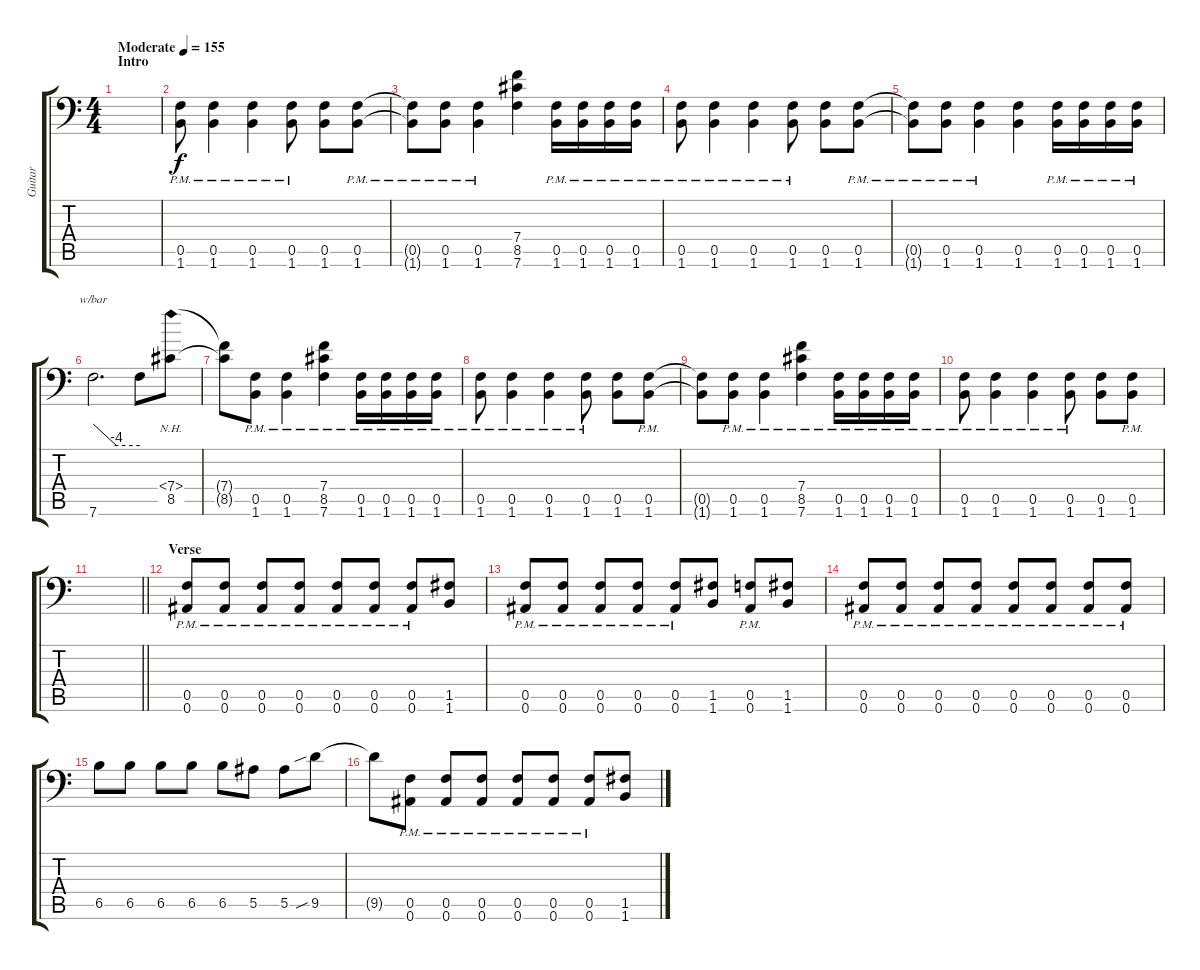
\track ("Guitar" "Guitar") {instrument distortionguitar}
\staff {score tabs}
\tuning (C4 G3 Eb3 Bb2 F2 Bb1) {hide}
\ts (4 4)
\section ("" "Intro")
\tempo (155 "Moderate")
\clef f4
\ks c
|
(0.5{pm} 1.6{pm}).8 (0.5{pm} 1.6{pm}).4 (0.5{pm} 1.6{pm}).4 (0.5{pm} 1.6{pm}).8 (0.5 1.6).8 (0.5{pm} 1.6{pm}).8 |
(0.5{pm t} 1.6{pm t}).8 (0.5{pm} 1.6{pm}).8 (0.5{pm} 1.6{pm}).4 (7.4 8.5 7.6).4 (0.5{pm} 1.6{pm}).16 (0.5{pm} 1.6{pm}).16 (0.5{pm} 1.6{pm}).16 (0.5{pm} 1.6{pm}).16 |
(0.5{pm} 1.6{pm}).8 (0.5{pm} 1.6{pm}).4 (0.5{pm} 1.6{pm}).4 (0.5{pm} 1.6{pm}).8 (0.5 1.6).8 (0.5{pm} 1.6{pm}).8 |
(0.5{pm t} 1.6{pm t}).8 (0.5{pm} 1.6{pm}).8 (0.5{pm} 1.6{pm}).4 (0.5 1.6).4 (0.5{pm} 1.6{pm}).16 (0.5{pm} 1.6{pm}).16 (0.5{pm} 1.6{pm}).16 (0.5{pm} 1.6{pm}).16 |
7.6.2{d tbe (custom default 0 0 30 -16 60 -16)} 7.6{t}.8 (7.4{nh} 8.5).8 |
(7.4{t} 8.5{t}).8 (0.5{pm} 1.6{pm}).8 (0.5{pm} 1.6{pm}).4 (7.4 8.5{pm} 7.6).4 (0.5{pm} 1.6{pm}).16 (0.5{pm} 1.6{pm}).16 (0.5{pm} 1.6{pm}).16 (0.5{pm} 1.6{pm}).16 |
(0.5{pm} 1.6{pm}).8 (0.5{pm} 1.6{pm}).4 (0.5{pm} 1.6{pm}).4 (0.5{pm} 1.6{pm}).8 (0.5 1.6).8 (0.5{pm} 1.6{pm}).8 |
(0.5{t} 1.6{t}).8 (0.5{pm} 1.6{pm}).8 (0.5{pm} 1.6{pm}).4 (7.4 8.5{pm} 7.6).4 (0.5{pm} 1.6{pm}).16 (0.5{pm} 1.6{pm}).16 (0.5{pm} 1.6{pm}).16 (0.5{pm} 1.6{pm}).16 |
(0.5{pm} 1.6{pm}).8 (0.5{pm} 1.6{pm}).4 (0.5{pm} 1.6{pm}).4 (0.5{pm} 1.6{pm}).8 (0.5 1.6).8 (0.5{pm} 1.6{pm}).8 |
\barLineRight lightlight
|
\section ("" "Verse")
(0.5{pm} 0.6{pm}).8 (0.5{pm} 0.6{pm}).8 (0.5{pm} 0.6{pm}).8 (0.5{pm} 0.6{pm}).8 (0.5{pm} 0.6{pm}).8 (0.5{pm} 0.6{pm}).8 (0.5{pm} 0.6{pm}).8 (1.5 1.6).8 |
(0.5{pm} 0.6{pm}).8 (0.5{pm} 0.6{pm}).8 (0.5{pm} 0.6{pm}).8 (0.5{pm} 0.6{pm}).8 (0.5{pm} 0.6{pm}).8 (1.5 1.6).8 (0.5{pm} 0.6{pm}).8 (1.5 1.6).8 |
(0.5{pm} 0.6{pm}).8 (0.5{pm} 0.6{pm}).8 (0.5{pm} 0.6{pm}).8 (0.5{pm} 0.6{pm}).8 (0.5{pm} 0.6{pm}).8 (0.5{pm} 0.6{pm}).8 (0.5{pm} 0.6{pm}).8 (0.5{pm} 0.6{pm}).8 |
6.5.8 6.5.8 6.5.8 6.5.8 6.5.8 5.5.8 5.5.8 9.5{sib}.8 |
9.5{t}.8 (0.5{pm} 0.6{pm}).8 (0.5{pm} 0.6{pm}).8 (0.5{pm} 0.6{pm}).8 (0.5{pm} 0.6{pm}).8 (0.5{pm} 0.6{pm}).8 (0.5{pm} 0.6{pm}).8 (1.5 1.6).8
